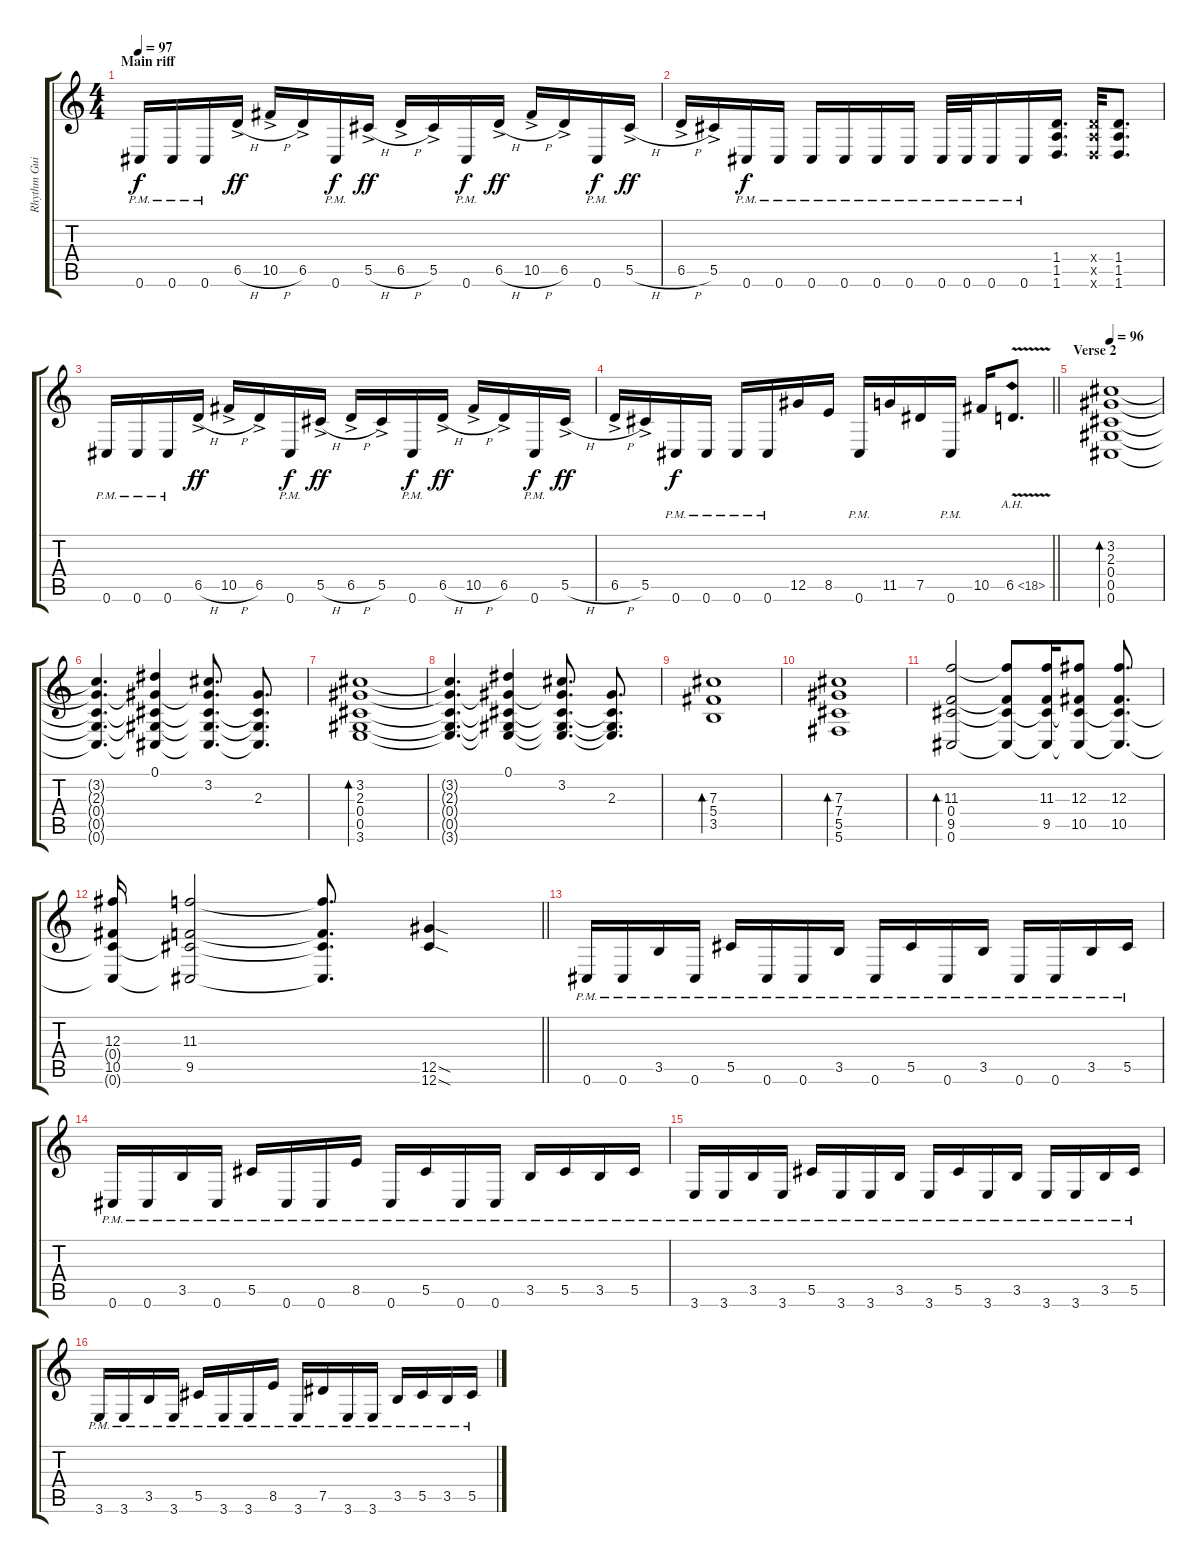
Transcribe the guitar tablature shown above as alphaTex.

\track ("Rhythm Guitar" "Rhythm Gui") {instrument distortionguitar}
\staff {score tabs}
\tuning (Eb4 Bb3 Gb3 Db3 Ab2 Db2) {hide}
\ts (4 4)
\section ("" "Main riff")
\tempo 97
\clef g2
\ks c
0.6{pm}.16{dy f} 0.6{pm}.16 0.6{pm}.16 6.5{h ac}.16{dy ff} 10.5{h ac}.16 6.5{ac}.16 0.6{pm}.16{dy f} 5.5{h ac}.16{dy ff} 6.5{h ac}.16 5.5{ac}.16 0.6{pm}.16{dy f} 6.5{h ac}.16{dy ff} 10.5{h ac}.16 6.5{ac}.16 0.6{pm}.16{dy f} 5.5{h ac}.16{dy ff} |
6.5{h ac}.16 5.5{ac}.16 0.6{pm}.16{dy f} 0.6{pm}.16 0.6{pm}.16 0.6{pm}.16 0.6{pm}.16 0.6{pm}.16 0.6{pm}.32 0.6{pm}.32 0.6{pm}.16 0.6{pm}.16 (1.4 1.5 1.6).16{d} (1.4{x} 1.5{x} 1.6{x}).32 (1.4 1.5 1.6).8{d} |
0.6{pm}.16 0.6{pm}.16 0.6{pm}.16 6.5{h ac}.16{dy ff} 10.5{h ac}.16 6.5{ac}.16 0.6{pm}.16{dy f} 5.5{h ac}.16{dy ff} 6.5{h ac}.16 5.5{ac}.16 0.6{pm}.16{dy f} 6.5{h ac}.16{dy ff} 10.5{h ac}.16 6.5{ac}.16 0.6{pm}.16{dy f} 5.5{h ac}.16{dy ff} |
\barLineRight lightlight
6.5{h ac}.16 5.5{ac}.16 0.6{pm}.16{dy f} 0.6{pm}.16 0.6{pm}.16 0.6{pm}.16 12.5.16 8.5.16 0.6{pm}.16 11.5.16 7.5.16 0.6{pm}.16 10.5.16 6.5{ah 12 v}.8{d} |
\section ("" "Verse 2")
\tempo 96
(3.2 2.3 0.4 0.5 0.6).1{bd 30 volume 12} |
(3.2{t} 2.3{t} 0.4{t} 0.5{t} 0.6{t}).4{d} (0.1 2.3{t} 0.4{t} 0.5{t} 0.6{t}).4 (3.2 2.3{t} 0.4{t} 0.5{t} 0.6{t}).8{d} (2.3 0.4{t} 0.5{t} 0.6{t}).8{d} |
(3.2 2.3 0.4 0.5 3.6).1{bd 30} |
(3.2{t} 2.3{t} 0.4{t} 0.5{t} 3.6{t}).4{d} (0.1 2.3{t} 0.4{t} 0.5{t} 3.6{t}).4 (3.2 2.3{t} 0.4{t} 0.5{t} 3.6{t}).8{d} (2.3 0.4{t} 0.5{t} 3.6{t}).8{d} |
(7.3 5.4 3.5).1{bd 30} |
(7.3 7.4 5.5 5.6).1{bd 30} |
(11.3 0.4 9.5 0.6).2{bd 30} (11.3{t} 0.4{t} 9.5{t} 0.6{t}).8 (11.3 0.4{t} 9.5 0.6{t}).16 (12.3 0.4{t} 10.5 0.6{t}).8 (12.3 0.4{t} 10.5 0.6{t}).8{d} |
\barLineRight lightlight
(12.3 0.4{t} 10.5 0.6{t}).16 (11.3 0.4{t} 9.5 0.6{t}).2 (11.3{t} 0.4{t} 9.5{t} 0.6{t}).8{d} (12.5{sod} 12.6{sod}).4 |
\section ("" "")
0.6{pm}.16{volume 16 balance 10} 0.6{pm}.16 3.5{pm}.16 0.6{pm}.16 5.5{pm}.16 0.6{pm}.16 0.6{pm}.16 3.5{pm}.16 0.6{pm}.16 5.5{pm}.16 0.6{pm}.16 3.5{pm}.16 0.6{pm}.16 0.6{pm}.16 3.5{pm}.16 5.5{pm}.16 |
0.6{pm}.16 0.6{pm}.16 3.5{pm}.16 0.6{pm}.16 5.5{pm}.16 0.6{pm}.16 0.6{pm}.16 8.5{pm}.16 0.6{pm}.16 5.5{pm}.16 0.6{pm}.16 0.6{pm}.16 3.5{pm}.16 5.5{pm}.16 3.5{pm}.16 5.5{pm}.16 |
3.6{pm}.16 3.6{pm}.16 3.5{pm}.16 3.6{pm}.16 5.5{pm}.16 3.6{pm}.16 3.6{pm}.16 3.5{pm}.16 3.6{pm}.16 5.5{pm}.16 3.6{pm}.16 3.5{pm}.16 3.6{pm}.16 3.6{pm}.16 3.5{pm}.16 5.5{pm}.16 |
3.6{pm}.16 3.6{pm}.16 3.5{pm}.16 3.6{pm}.16 5.5{pm}.16 3.6{pm}.16 3.6{pm}.16 8.5{pm}.16 3.6{pm}.16 7.5{pm}.16 3.6{pm}.16 3.6{pm}.16 3.5{pm}.16 5.5{pm}.16 3.5{pm}.16 5.5{pm}.16
